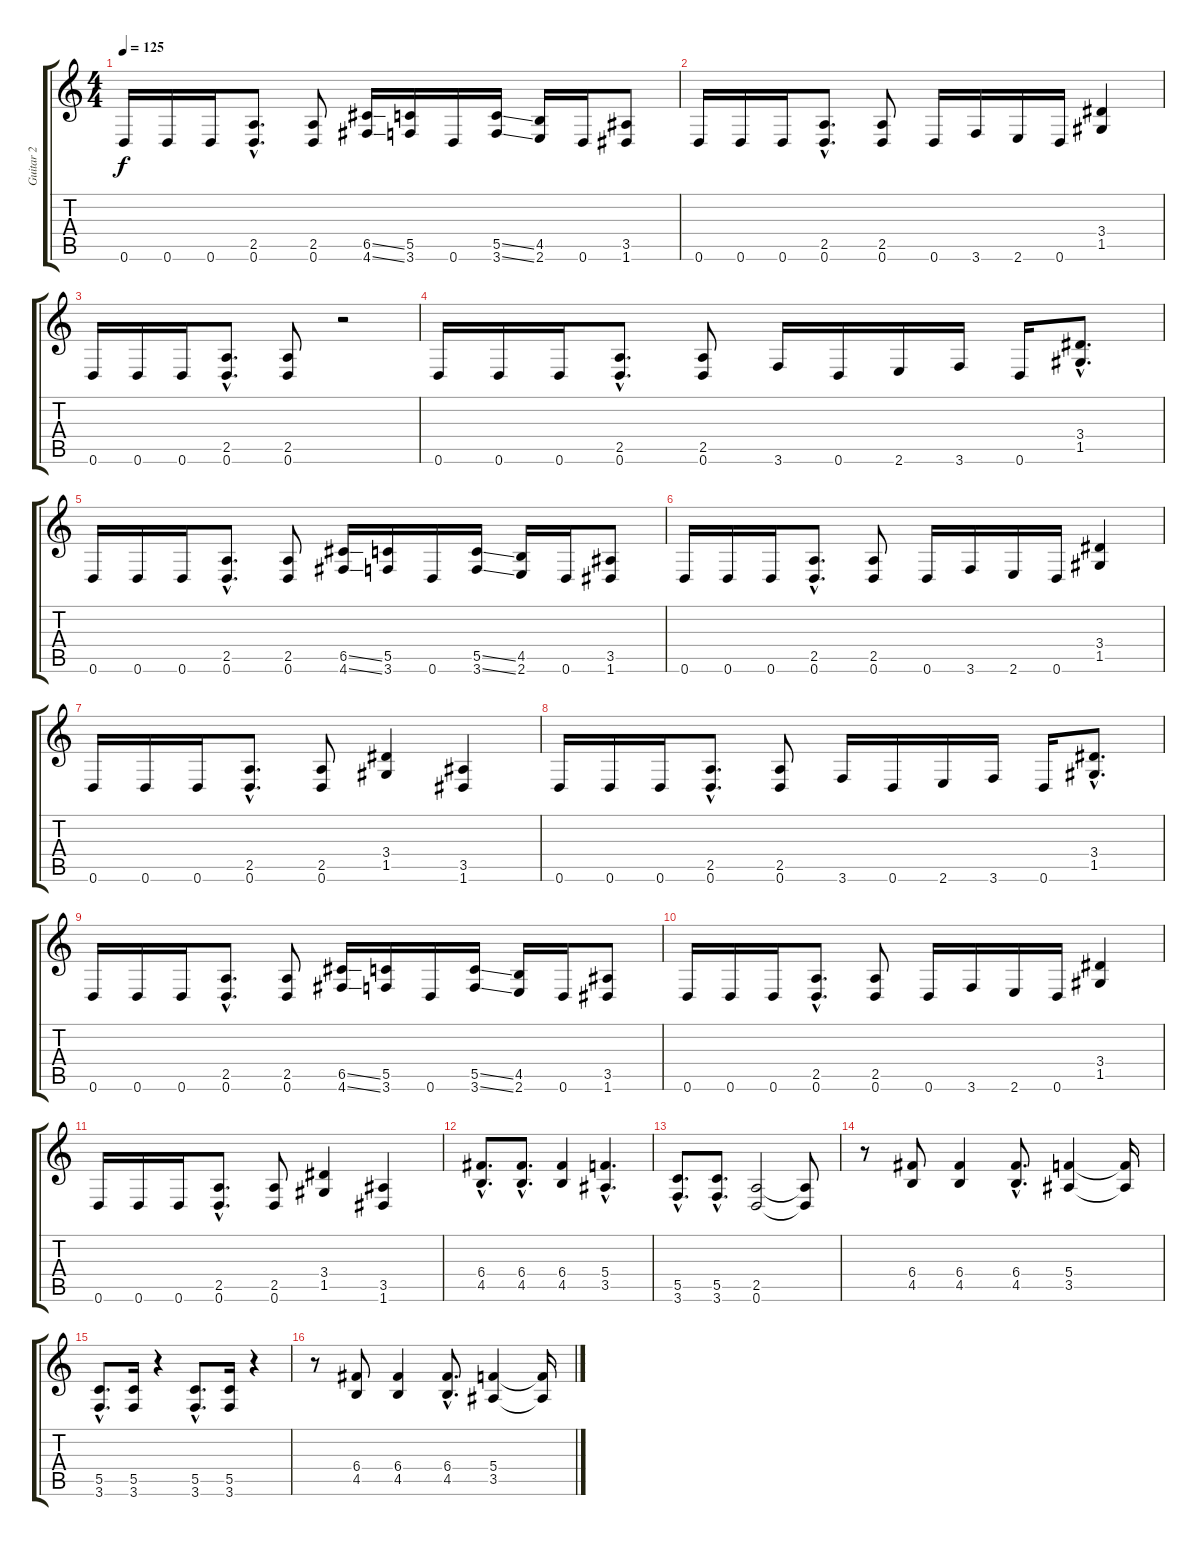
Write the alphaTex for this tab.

\track ("Guitar 2" "Guitar 2") {instrument distortionguitar}
\staff {score tabs}
\tuning (D4 A3 F3 C3 G2 D2) {hide}
\ts (4 4)
\tempo 125
\clef g2
\ks c
0.6.16{dy f} 0.6.16 0.6.16 (2.5{hac} 0.6{hac}).8{d} (2.5 0.6).8 (6.5{ss} 4.6{ss}).16 (5.5 3.6).16 0.6.16 (5.5{ss} 3.6{ss}).16 (4.5 2.6).16 0.6.16 (3.5 1.6).8 |
0.6.16 0.6.16 0.6.16 (2.5{hac} 0.6{hac}).8{d} (2.5 0.6).8 0.6.16 3.6.16 2.6.16 0.6.16 (3.4 1.5).4 |
0.6.16 0.6.16 0.6.16 (2.5{hac} 0.6{hac}).8{d} (2.5 0.6).8 r.2 |
0.6.16 0.6.16 0.6.16 (2.5{hac} 0.6{hac}).8{d} (2.5 0.6).8 3.6.16 0.6.16 2.6.16 3.6.16 0.6.16 (3.4{hac} 1.5{hac}).8{d} |
0.6.16 0.6.16 0.6.16 (2.5{hac} 0.6{hac}).8{d} (2.5 0.6).8 (6.5{ss} 4.6{ss}).16 (5.5 3.6).16 0.6.16 (5.5{ss} 3.6{ss}).16 (4.5 2.6).16 0.6.16 (3.5 1.6).8 |
0.6.16 0.6.16 0.6.16 (2.5{hac} 0.6{hac}).8{d} (2.5 0.6).8 0.6.16 3.6.16 2.6.16 0.6.16 (3.4 1.5).4 |
0.6.16 0.6.16 0.6.16 (2.5{hac} 0.6{hac}).8{d} (2.5 0.6).8 (3.4 1.5).4 (3.5 1.6).4 |
0.6.16 0.6.16 0.6.16 (2.5{hac} 0.6{hac}).8{d} (2.5 0.6).8 3.6.16 0.6.16 2.6.16 3.6.16 0.6.16 (3.4{hac} 1.5{hac}).8{d} |
0.6.16 0.6.16 0.6.16 (2.5{hac} 0.6{hac}).8{d} (2.5 0.6).8 (6.5{ss} 4.6{ss}).16 (5.5 3.6).16 0.6.16 (5.5{ss} 3.6{ss}).16 (4.5 2.6).16 0.6.16 (3.5 1.6).8 |
0.6.16 0.6.16 0.6.16 (2.5{hac} 0.6{hac}).8{d} (2.5 0.6).8 0.6.16 3.6.16 2.6.16 0.6.16 (3.4 1.5).4 |
0.6.16 0.6.16 0.6.16 (2.5{hac} 0.6{hac}).8{d} (2.5 0.6).8 (3.4 1.5).4 (3.5 1.6).4 |
(6.4{hac} 4.5{hac}).8{d} (6.4{hac} 4.5{hac}).8{d} (6.4 4.5).4 (5.4{hac} 3.5{hac}).4{d} |
(5.5{hac} 3.6{hac}).8{d} (5.5{hac} 3.6{hac}).8{d} (2.5 0.6).2 (2.5{t} 0.6{t}).8 |
r.8 (6.4 4.5).8 (6.4 4.5).4 (6.4{hac} 4.5{hac}).8{d} (5.4 3.5).4 (5.4{t} 3.5{t}).16 |
(5.5{hac} 3.6{hac}).8{d} (5.5 3.6).16 r.4 (5.5{hac} 3.6{hac}).8{d} (5.5 3.6).16 r.4 |
r.8 (6.4 4.5).8 (6.4 4.5).4 (6.4{hac} 4.5{hac}).8{d} (5.4 3.5).4 (5.4{t} 3.5{t}).16
